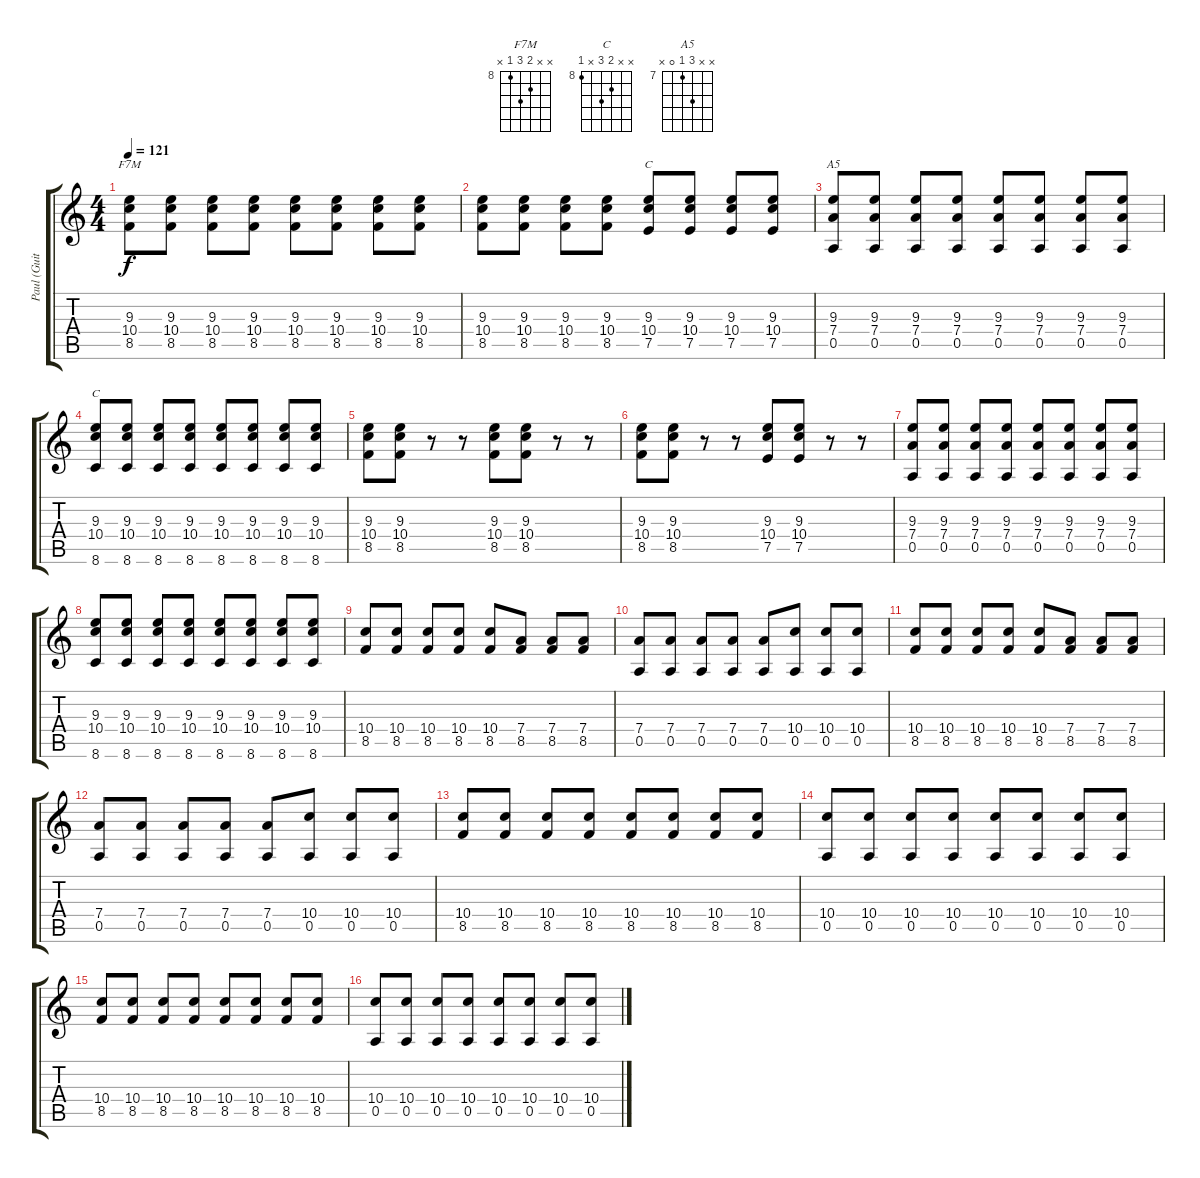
\track ("Paul (Guitar)" "Paul (Guit") {instrument overdrivenguitar}
\staff {score tabs}
\tuning (E4 B3 G3 D3 A2 E2) {hide}
\chord ("F7M" x x 9 10 8 x) {firstfret 8}
\chord ("C" x x 9 10 7 x) {firstfret 7}
\chord ("A5" x x 9 7 0 x) {firstfret 7}
\chord ("C" x x 9 10 x 8) {firstfret 8}
\ts (4 4)
\tempo 121
\clef g2
\ks c
(9.3 10.4 8.5).8{ch "F7M" dy f} (9.3 10.4 8.5).8 (9.3 10.4 8.5).8 (9.3 10.4 8.5).8 (9.3 10.4 8.5).8 (9.3 10.4 8.5).8 (9.3 10.4 8.5).8 (9.3 10.4 8.5).8 |
(9.3 10.4 8.5).8 (9.3 10.4 8.5).8 (9.3 10.4 8.5).8 (9.3 10.4 8.5).8 (9.3 10.4 7.5).8{ch "C"} (9.3 10.4 7.5).8 (9.3 10.4 7.5).8 (9.3 10.4 7.5).8 |
(9.3 7.4 0.5).8{ch "A5"} (9.3 7.4 0.5).8 (9.3 7.4 0.5).8 (9.3 7.4 0.5).8 (9.3 7.4 0.5).8 (9.3 7.4 0.5).8 (9.3 7.4 0.5).8 (9.3 7.4 0.5).8 |
(9.3 10.4 8.6).8{ch "C"} (9.3 10.4 8.6).8 (9.3 10.4 8.6).8 (9.3 10.4 8.6).8 (9.3 10.4 8.6).8 (9.3 10.4 8.6).8 (9.3 10.4 8.6).8 (9.3 10.4 8.6).8 |
(9.3 10.4 8.5).8 (9.3 10.4 8.5).8 r.8 r.8 (9.3 10.4 8.5).8 (9.3 10.4 8.5).8 r.8 r.8 |
(9.3 10.4 8.5).8 (9.3 10.4 8.5).8 r.8 r.8 (9.3 10.4 7.5).8 (9.3 10.4 7.5).8 r.8 r.8 |
(9.3 7.4 0.5).8 (9.3 7.4 0.5).8 (9.3 7.4 0.5).8 (9.3 7.4 0.5).8 (9.3 7.4 0.5).8 (9.3 7.4 0.5).8 (9.3 7.4 0.5).8 (9.3 7.4 0.5).8 |
(9.3 10.4 8.6).8 (9.3 10.4 8.6).8 (9.3 10.4 8.6).8 (9.3 10.4 8.6).8 (9.3 10.4 8.6).8 (9.3 10.4 8.6).8 (9.3 10.4 8.6).8 (9.3 10.4 8.6).8 |
(10.4 8.5).8 (10.4 8.5).8 (10.4 8.5).8 (10.4 8.5).8 (10.4 8.5).8 (7.4 8.5).8 (7.4 8.5).8 (7.4 8.5).8 |
(7.4 0.5).8 (7.4 0.5).8 (7.4 0.5).8 (7.4 0.5).8 (7.4 0.5).8 (10.4 0.5).8 (10.4 0.5).8 (10.4 0.5).8 |
(10.4 8.5).8 (10.4 8.5).8 (10.4 8.5).8 (10.4 8.5).8 (10.4 8.5).8 (7.4 8.5).8 (7.4 8.5).8 (7.4 8.5).8 |
(7.4 0.5).8 (7.4 0.5).8 (7.4 0.5).8 (7.4 0.5).8 (7.4 0.5).8 (10.4 0.5).8 (10.4 0.5).8 (10.4 0.5).8 |
(10.4 8.5).8 (10.4 8.5).8 (10.4 8.5).8 (10.4 8.5).8 (10.4 8.5).8 (10.4 8.5).8 (10.4 8.5).8 (10.4 8.5).8 |
(10.4 0.5).8 (10.4 0.5).8 (10.4 0.5).8 (10.4 0.5).8 (10.4 0.5).8 (10.4 0.5).8 (10.4 0.5).8 (10.4 0.5).8 |
(10.4 8.5).8 (10.4 8.5).8 (10.4 8.5).8 (10.4 8.5).8 (10.4 8.5).8 (10.4 8.5).8 (10.4 8.5).8 (10.4 8.5).8 |
(10.4 0.5).8 (10.4 0.5).8 (10.4 0.5).8 (10.4 0.5).8 (10.4 0.5).8 (10.4 0.5).8 (10.4 0.5).8 (10.4 0.5).8
